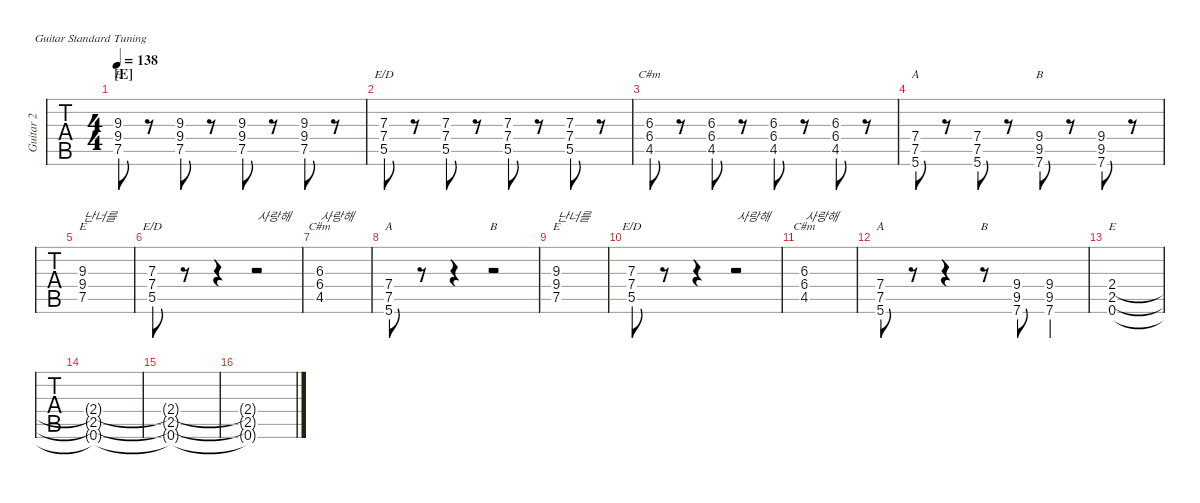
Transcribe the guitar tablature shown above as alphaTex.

\defaultSystemsLayout 4
\hideDynamics
\bracketExtendMode nobrackets
\track ("Guitar 3" "Guitar 2") {defaultSystemsLayout 4 instrument distortionguitar}
\staff {tabs}
\tuning (E4 B3 G3 D3 A2 E2)
\chord ("E" x x 9 9 7 x) {firstfret 7 showdiagram false showfingering false}
\chord ("E/D" x x 7 7 5 x) {firstfret 5 showdiagram false showfingering false}
\chord ("C#m" x x 6 6 4 x) {firstfret 4 showdiagram false showfingering false}
\chord ("B" x x x x x x)
\chord ("A" x x x 7 7 5) {firstfret 5 showdiagram false showfingering false}
\chord ("B" x x x 9 9 7) {firstfret 7 showdiagram false showfingering false}
\chord ("E" x x x 2 2 0) {showdiagram false showfingering false barre 2}
\ts (4 4)
\section ("E" "")
\tempo 138
\clef g2
\ks c
(7.5 9.4 9.3).8{ch "E" dy mf} r.8 (9.3 9.4 7.5).8 r.8 (7.5 9.4 9.3).8 r.8 (9.3 9.4 7.5).8 r.8 |
(5.5 7.4 7.3).8{ch "E/D"} r.8 (5.5 7.4 7.3).8 r.8 (5.5 7.4 7.3).8 r.8 (5.5 7.4 7.3).8 r.8 |
(6.3{acc #} 6.4{acc #} 4.5{acc #}).8{ch "C#m"} r.8 (6.3{acc #} 6.4{acc #} 4.5{acc #}).8 r.8 (6.3{acc #} 6.4{acc #} 4.5{acc #}).8 r.8 (6.3{acc #} 6.4{acc #} 4.5{acc #}).8 r.8 |
(5.6 7.5 7.4).8{ch "A"} r.8 (5.6 7.5 7.4).8 r.8 (9.4 9.5{acc #} 7.6).8{ch "B"} r.8 (9.4 9.5{acc #} 7.6).8 r.8 |
(7.5 9.4 9.3).1{ch "E" txt "난너를"} |
(7.3{st} 7.4{st} 5.5{st}).8{ch "E/D"} r.8 r.4 r.2{txt "사랑해"} |
(6.3{acc #} 6.4{acc #} 4.5{acc #}).1{ch "C#m" txt "사랑해"} |
(7.4{st} 7.5{st} 5.6{st}).8{ch "A"} r.8 r.4 r.2{ch "B"} |
(7.5 9.4 9.3).1{ch "E" txt "난너를"} |
(7.4{st} 5.5{st} 7.3{st}).8{ch "E/D"} r.8 r.4 r.2{txt "사랑해"} |
(4.5{acc #} 6.4{acc #} 6.3{acc #}).1{ch "C#m" txt "사랑해"} |
(7.4 7.5 5.6).8{ch "A"} r.8 r.4 r.8{ch "B"} (9.4 9.5{acc #} 7.6).8 (7.6 9.5{acc #} 9.4).4 |
(0.6 2.5 2.4).1{ch "E"} |
(2.4{t} 2.5{t} 0.6{t}).1 |
(0.6{t} 2.5{t} 2.4{t}).1 |
(2.4{t} 2.5{t} 0.6{t}).1
